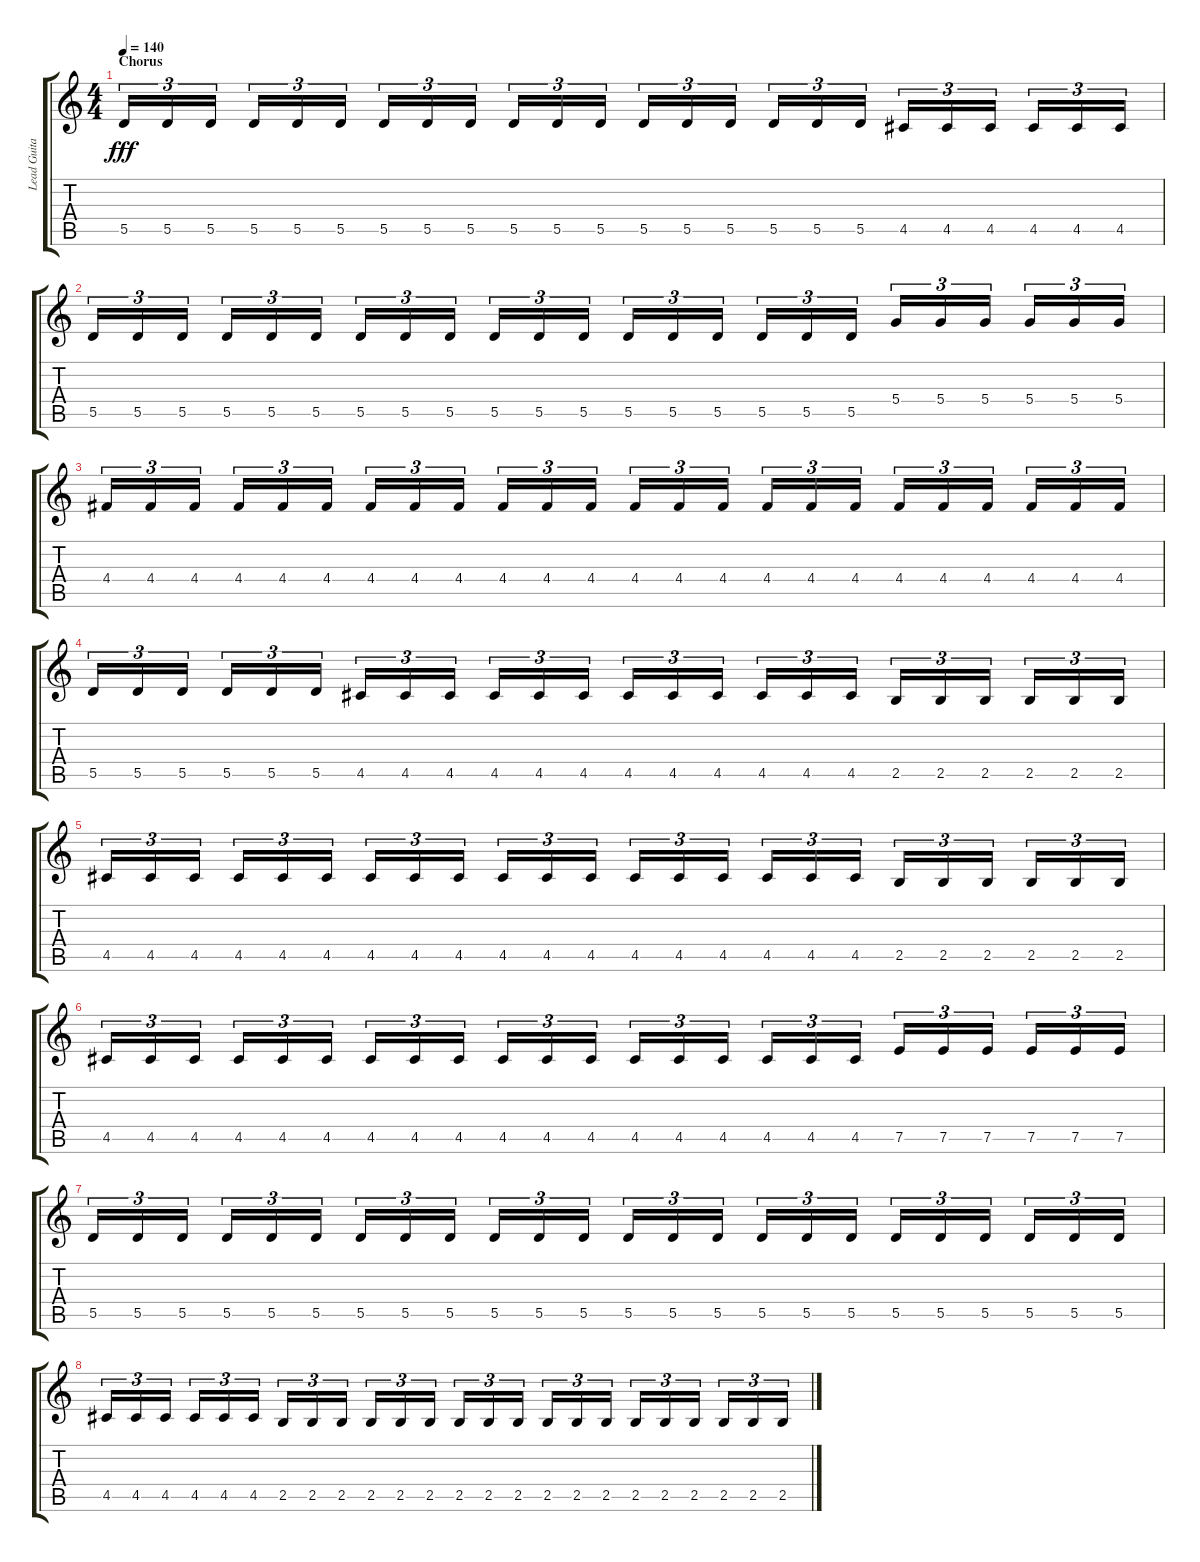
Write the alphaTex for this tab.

\track ("Lead Guitar" "Lead Guita") {instrument distortionguitar}
\staff {score tabs}
\tuning (E4 B3 G3 D3 A2 E2) {hide}
\ts (4 4)
\section ("" "Chorus")
\tempo 140
\clef g2
\ks c
5.5.16{tu (3 2) dy fff} 5.5.16{tu (3 2)} 5.5.16{tu (3 2) beam splitsecondary} 5.5.16{tu (3 2)} 5.5.16{tu (3 2)} 5.5.16{tu (3 2)} 5.5.16{tu (3 2)} 5.5.16{tu (3 2)} 5.5.16{tu (3 2) beam splitsecondary} 5.5.16{tu (3 2)} 5.5.16{tu (3 2)} 5.5.16{tu (3 2)} 5.5.16{tu (3 2)} 5.5.16{tu (3 2)} 5.5.16{tu (3 2) beam splitsecondary} 5.5.16{tu (3 2)} 5.5.16{tu (3 2)} 5.5.16{tu (3 2)} 4.5.16{tu (3 2)} 4.5.16{tu (3 2)} 4.5.16{tu (3 2) beam splitsecondary} 4.5.16{tu (3 2)} 4.5.16{tu (3 2)} 4.5.16{tu (3 2)} |
5.5.16{tu (3 2)} 5.5.16{tu (3 2)} 5.5.16{tu (3 2) beam splitsecondary} 5.5.16{tu (3 2)} 5.5.16{tu (3 2)} 5.5.16{tu (3 2)} 5.5.16{tu (3 2)} 5.5.16{tu (3 2)} 5.5.16{tu (3 2) beam splitsecondary} 5.5.16{tu (3 2)} 5.5.16{tu (3 2)} 5.5.16{tu (3 2)} 5.5.16{tu (3 2)} 5.5.16{tu (3 2)} 5.5.16{tu (3 2) beam splitsecondary} 5.5.16{tu (3 2)} 5.5.16{tu (3 2)} 5.5.16{tu (3 2)} 5.4.16{tu (3 2)} 5.4.16{tu (3 2)} 5.4.16{tu (3 2) beam splitsecondary} 5.4.16{tu (3 2)} 5.4.16{tu (3 2)} 5.4.16{tu (3 2)} |
4.4.16{tu (3 2)} 4.4.16{tu (3 2)} 4.4.16{tu (3 2) beam splitsecondary} 4.4.16{tu (3 2)} 4.4.16{tu (3 2)} 4.4.16{tu (3 2)} 4.4.16{tu (3 2)} 4.4.16{tu (3 2)} 4.4.16{tu (3 2) beam splitsecondary} 4.4.16{tu (3 2)} 4.4.16{tu (3 2)} 4.4.16{tu (3 2)} 4.4.16{tu (3 2)} 4.4.16{tu (3 2)} 4.4.16{tu (3 2) beam splitsecondary} 4.4.16{tu (3 2)} 4.4.16{tu (3 2)} 4.4.16{tu (3 2)} 4.4.16{tu (3 2)} 4.4.16{tu (3 2)} 4.4.16{tu (3 2) beam splitsecondary} 4.4.16{tu (3 2)} 4.4.16{tu (3 2)} 4.4.16{tu (3 2)} |
5.5.16{tu (3 2)} 5.5.16{tu (3 2)} 5.5.16{tu (3 2) beam splitsecondary} 5.5.16{tu (3 2)} 5.5.16{tu (3 2)} 5.5.16{tu (3 2)} 4.5.16{tu (3 2)} 4.5.16{tu (3 2)} 4.5.16{tu (3 2) beam splitsecondary} 4.5.16{tu (3 2)} 4.5.16{tu (3 2)} 4.5.16{tu (3 2)} 4.5.16{tu (3 2)} 4.5.16{tu (3 2)} 4.5.16{tu (3 2) beam splitsecondary} 4.5.16{tu (3 2)} 4.5.16{tu (3 2)} 4.5.16{tu (3 2)} 2.5.16{tu (3 2)} 2.5.16{tu (3 2)} 2.5.16{tu (3 2) beam splitsecondary} 2.5.16{tu (3 2)} 2.5.16{tu (3 2)} 2.5.16{tu (3 2)} |
4.5.16{tu (3 2)} 4.5.16{tu (3 2)} 4.5.16{tu (3 2) beam splitsecondary} 4.5.16{tu (3 2)} 4.5.16{tu (3 2)} 4.5.16{tu (3 2)} 4.5.16{tu (3 2)} 4.5.16{tu (3 2)} 4.5.16{tu (3 2) beam splitsecondary} 4.5.16{tu (3 2)} 4.5.16{tu (3 2)} 4.5.16{tu (3 2)} 4.5.16{tu (3 2)} 4.5.16{tu (3 2)} 4.5.16{tu (3 2) beam splitsecondary} 4.5.16{tu (3 2)} 4.5.16{tu (3 2)} 4.5.16{tu (3 2)} 2.5.16{tu (3 2)} 2.5.16{tu (3 2)} 2.5.16{tu (3 2) beam splitsecondary} 2.5.16{tu (3 2)} 2.5.16{tu (3 2)} 2.5.16{tu (3 2)} |
4.5.16{tu (3 2)} 4.5.16{tu (3 2)} 4.5.16{tu (3 2) beam splitsecondary} 4.5.16{tu (3 2)} 4.5.16{tu (3 2)} 4.5.16{tu (3 2)} 4.5.16{tu (3 2)} 4.5.16{tu (3 2)} 4.5.16{tu (3 2) beam splitsecondary} 4.5.16{tu (3 2)} 4.5.16{tu (3 2)} 4.5.16{tu (3 2)} 4.5.16{tu (3 2)} 4.5.16{tu (3 2)} 4.5.16{tu (3 2) beam splitsecondary} 4.5.16{tu (3 2)} 4.5.16{tu (3 2)} 4.5.16{tu (3 2)} 7.5.16{tu (3 2)} 7.5.16{tu (3 2)} 7.5.16{tu (3 2) beam splitsecondary} 7.5.16{tu (3 2)} 7.5.16{tu (3 2)} 7.5.16{tu (3 2)} |
5.5.16{tu (3 2)} 5.5.16{tu (3 2)} 5.5.16{tu (3 2) beam splitsecondary} 5.5.16{tu (3 2)} 5.5.16{tu (3 2)} 5.5.16{tu (3 2)} 5.5.16{tu (3 2)} 5.5.16{tu (3 2)} 5.5.16{tu (3 2) beam splitsecondary} 5.5.16{tu (3 2)} 5.5.16{tu (3 2)} 5.5.16{tu (3 2)} 5.5.16{tu (3 2)} 5.5.16{tu (3 2)} 5.5.16{tu (3 2) beam splitsecondary} 5.5.16{tu (3 2)} 5.5.16{tu (3 2)} 5.5.16{tu (3 2)} 5.5.16{tu (3 2)} 5.5.16{tu (3 2)} 5.5.16{tu (3 2) beam splitsecondary} 5.5.16{tu (3 2)} 5.5.16{tu (3 2)} 5.5.16{tu (3 2)} |
4.5.16{tu (3 2)} 4.5.16{tu (3 2)} 4.5.16{tu (3 2) beam splitsecondary} 4.5.16{tu (3 2)} 4.5.16{tu (3 2)} 4.5.16{tu (3 2)} 2.5.16{tu (3 2)} 2.5.16{tu (3 2)} 2.5.16{tu (3 2) beam splitsecondary} 2.5.16{tu (3 2)} 2.5.16{tu (3 2)} 2.5.16{tu (3 2)} 2.5.16{tu (3 2)} 2.5.16{tu (3 2)} 2.5.16{tu (3 2) beam splitsecondary} 2.5.16{tu (3 2)} 2.5.16{tu (3 2)} 2.5.16{tu (3 2)} 2.5.16{tu (3 2)} 2.5.16{tu (3 2)} 2.5.16{tu (3 2) beam splitsecondary} 2.5.16{tu (3 2)} 2.5.16{tu (3 2)} 2.5.16{tu (3 2)}
